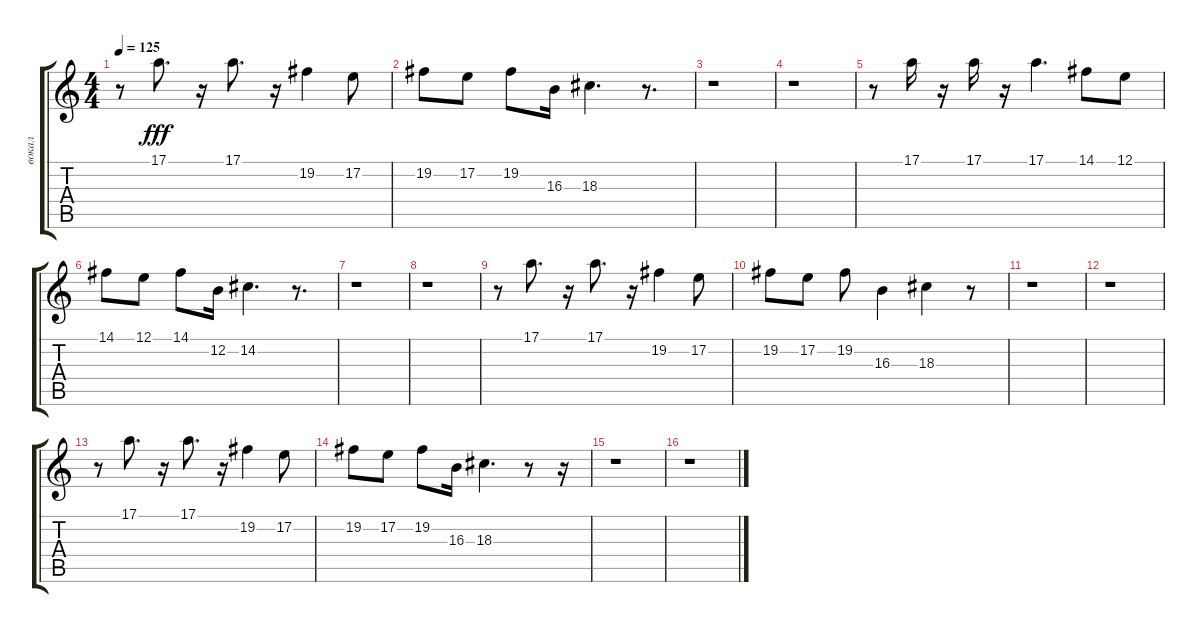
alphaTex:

\track ("вокал" "вокал") {instrument flute}
\staff {score tabs}
\tuning (E4 B3 G3 D3 A2 E2) {hide}
\ts (4 4)
\tempo 125
\clef g2
\ks c
r.8{dy fff} 17.1.8{d} r.16 17.1.8{d} r.16 19.2.4 17.2.8 |
19.2.8 17.2.8 19.2.8 16.3.16 18.3.4{d} r.8{d} |
r.1 |
r.1 |
r.8 17.1.16{instrument trombone} r.16 17.1.16 r.16 17.1.4{d} 14.1.8 12.1.8 |
14.1.8 12.1.8 14.1.8 12.2.16 14.2.4{d} r.8{d} |
r.1 |
r.1 |
r.8 17.1.8{d} r.16 17.1.8{d} r.16 19.2.4 17.2.8 |
19.2.8 17.2.8 19.2.8 16.3.4 18.3.4 r.8 |
r.1 |
r.1 |
r.8 17.1.8{d} r.16 17.1.8{d} r.16 19.2.4 17.2.8 |
19.2.8 17.2.8 19.2.8 16.3.16 18.3.4{d} r.8 r.16 |
r.1 |
r.1
